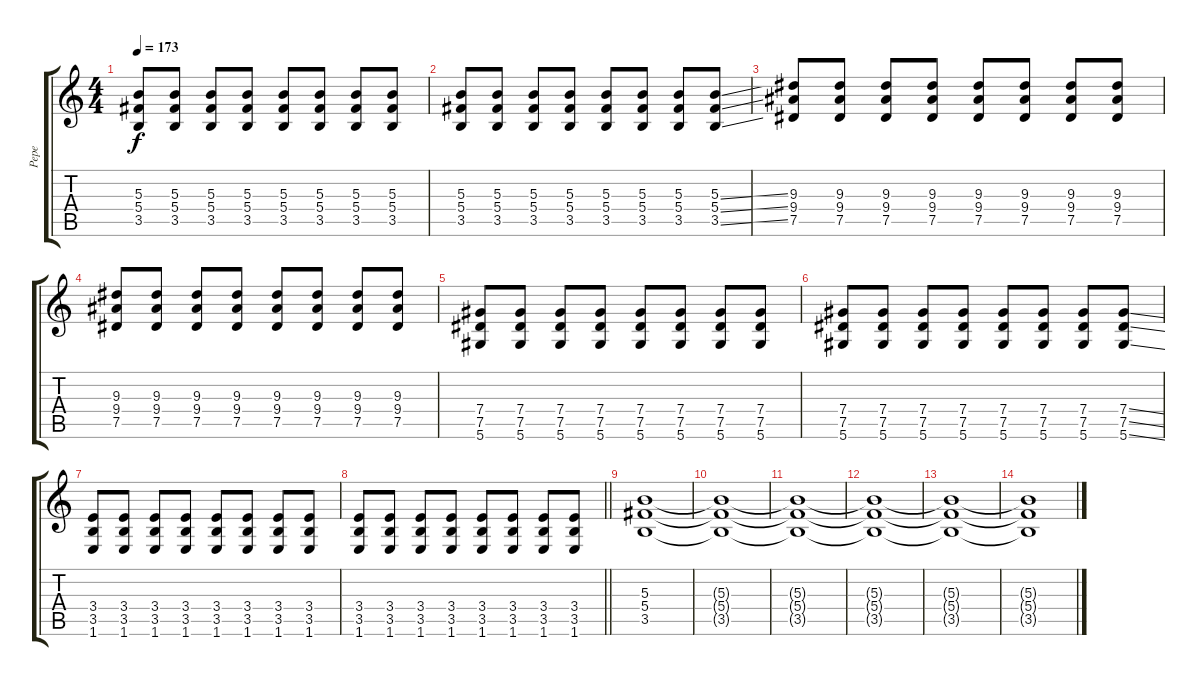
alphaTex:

\track ("Pepe" "Pepe") {instrument distortionguitar}
\staff {score tabs}
\tuning (Eb4 Bb3 Gb3 Db3 Ab2 Eb2) {hide}
\ts (4 4)
\tempo 173
\clef g2
\ks c
(5.3 5.4 3.5).8{dy f} (5.3 5.4 3.5).8 (5.3 5.4 3.5).8 (5.3 5.4 3.5).8 (5.3 5.4 3.5).8 (5.3 5.4 3.5).8 (5.3 5.4 3.5).8 (5.3 5.4 3.5).8 |
(5.3 5.4 3.5).8 (5.3 5.4 3.5).8 (5.3 5.4 3.5).8 (5.3 5.4 3.5).8 (5.3 5.4 3.5).8 (5.3 5.4 3.5).8 (5.3 5.4 3.5).8 (5.3{ss} 5.4{ss} 3.5{ss}).8 |
(9.3 9.4 7.5).8 (9.3 9.4 7.5).8 (9.3 9.4 7.5).8 (9.3 9.4 7.5).8 (9.3 9.4 7.5).8 (9.3 9.4 7.5).8 (9.3 9.4 7.5).8 (9.3 9.4 7.5).8 |
(9.3 9.4 7.5).8 (9.3 9.4 7.5).8 (9.3 9.4 7.5).8 (9.3 9.4 7.5).8 (9.3 9.4 7.5).8 (9.3 9.4 7.5).8 (9.3 9.4 7.5).8 (9.3 9.4 7.5).8 |
(7.4 7.5 5.6).8 (7.4 7.5 5.6).8 (7.4 7.5 5.6).8 (7.4 7.5 5.6).8 (7.4 7.5 5.6).8 (7.4 7.5 5.6).8 (7.4 7.5 5.6).8 (7.4 7.5 5.6).8 |
(7.4 7.5 5.6).8 (7.4 7.5 5.6).8 (7.4 7.5 5.6).8 (7.4 7.5 5.6).8 (7.4 7.5 5.6).8 (7.4 7.5 5.6).8 (7.4 7.5 5.6).8 (7.4{ss} 7.5{ss} 5.6{ss}).8 |
(3.4 3.5 1.6).8 (3.4 3.5 1.6).8 (3.4 3.5 1.6).8 (3.4 3.5 1.6).8 (3.4 3.5 1.6).8 (3.4 3.5 1.6).8 (3.4 3.5 1.6).8 (3.4 3.5 1.6).8 |
\barLineRight lightlight
(3.4 3.5 1.6).8 (3.4 3.5 1.6).8 (3.4 3.5 1.6).8 (3.4 3.5 1.6).8 (3.4 3.5 1.6).8 (3.4 3.5 1.6).8 (3.4 3.5 1.6).8 (3.4 3.5 1.6).8 |
(5.3 5.4 3.5).1{volume 3} |
(5.3{t} 5.4{t} 3.5{t}).1 |
(5.3{t} 5.4{t} 3.5{t}).1 |
(5.3{t} 5.4{t} 3.5{t}).1 |
(5.3{t} 5.4{t} 3.5{t}).1 |
(5.3{t} 5.4{t} 3.5{t}).1
